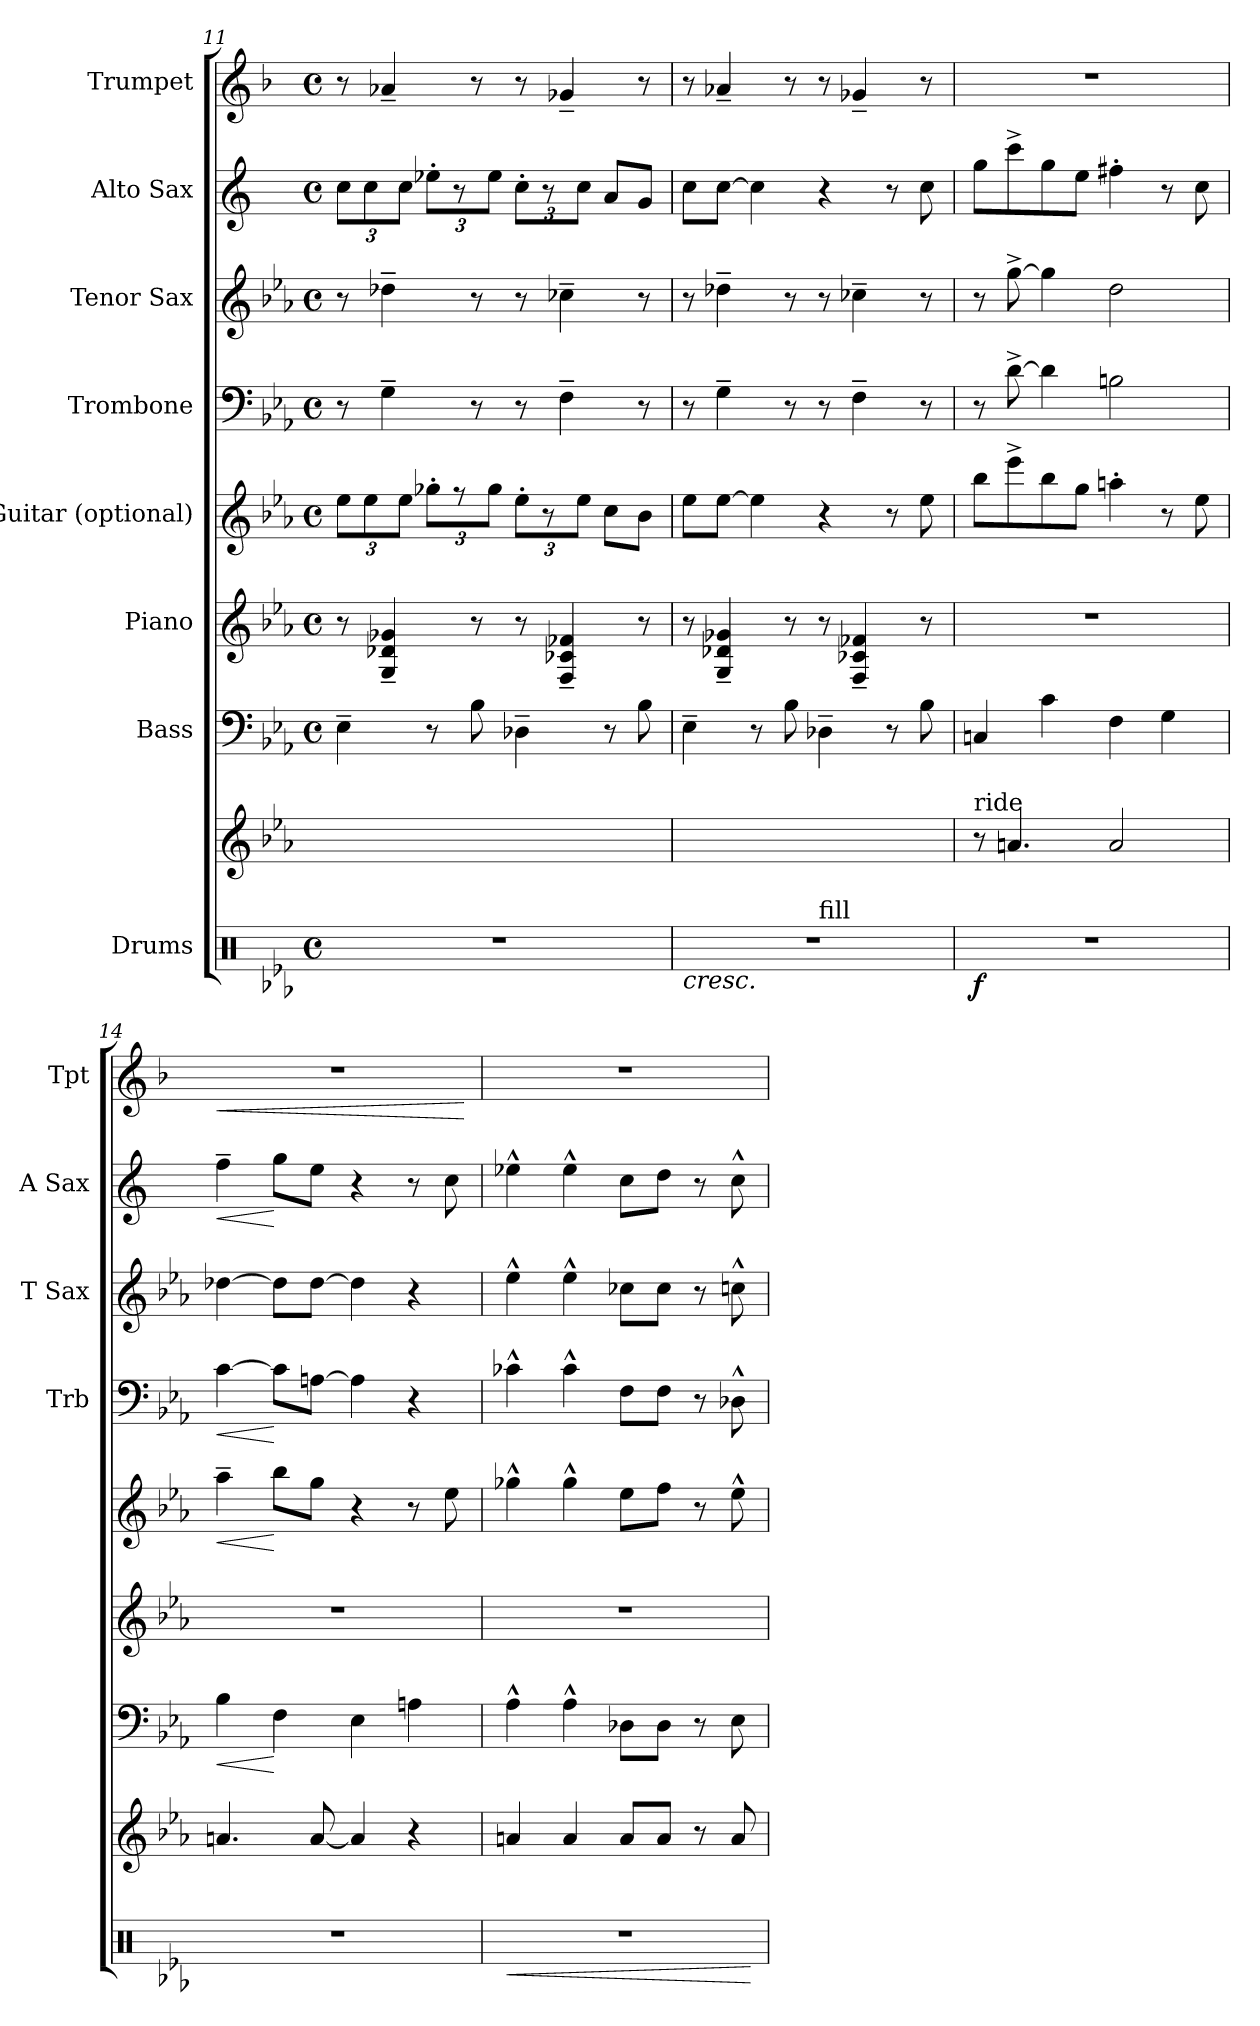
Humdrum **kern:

**kern	**dynam	**kern	**kern	**dynam	**kern	**kern	**dynam	**kern	**dynam	**kern	**kern	**dynam	**kern	**dynam
*part9	*part9	*part8	*part7	*part7	*part6	*part5	*part5	*part4	*part4	*part3	*part2	*part2	*part1	*part1
*staff9	*staff9	*staff8	*staff7	*staff7	*staff6	*staff5	*staff5	*staff4	*staff4	*staff3	*staff2	*staff2	*staff1	*staff1
*I"Drums	*	*	*I"Bass	*	*I"Piano	*I"Guitar (optional)	*	*I"Trombone	*	*I"Tenor Sax	*I"Alto Sax	*	*I"Trumpet	*
*	*	*	*	*	*	*	*	*I'Trb	*	*I'T Sax	*I'A Sax	*	*I'Tpt	*
!!LO:PB:g=z
*clefX	*	*	*clefF4	*	*clefG2	*clefG2	*	*clefF4	*	*clefG2	*clefG2	*	*clefG2	*
*	*	*	*ITrd7c12	*	*	*ITrd7c12	*	*	*	*ITrd8c14	*ITrd5c9	*	*ITrd1c2	*
*k[b-e-a-]	*	*k[b-e-a-]	*k[b-e-a-]	*	*k[b-e-a-]	*k[b-e-a-]	*	*k[b-e-a-]	*	*k[b-e-a-]	*k[b-e-a-]	*	*k[b-e-a-]	*
*E-:	*	*E-:	*E-:	*	*E-:	*E-:	*	*E-:	*	*E-:	*E-:	*	*E-:	*
*M4/4	*	*	*M4/4	*	*M4/4	*M4/4	*	*M4/4	*	*M4/4	*M4/4	*	*M4/4	*
*met(c)	*	*	*met(c)	*	*met(c)	*met(c)	*	*met(c)	*	*met(c)	*met(c)	*	*met(c)	*
=11	=11	=11	=11	=11	=11	=11	=11	=11	=11	=11	=11	=11	=11	=11
1r	.	1ryy	4EE-~>\	.	8r	12e-\L	.	8r	.	8r	12e-\L	.	8r	.
.	.	.	.	.	.	12e-\	.	.	.	.	12e-\	.	.	.
.	.	.	.	.	4G/~< 4d-X/~< 4g-X/~<	.	.	4G~>\	.	4d-X~>\	.	.	4g-X~</	.
.	.	.	.	.	.	12e-\J	.	.	.	.	12e-\J	.	.	.
.	.	.	8r	.	.	12g-X'>\L	.	.	.	.	12g-X'>\L	.	.	.
.	.	.	.	.	.	12r	.	.	.	.	12r	.	.	.
.	.	.	8BB-\	.	8r	.	.	8r	.	8r	.	.	8r	.
.	.	.	.	.	.	12g-\J	.	.	.	.	12g-\J	.	.	.
.	.	.	4DD-X~>\	.	8r	12e-'>\L	.	8r	.	8r	12e-'>\L	.	8r	.
.	.	.	.	.	.	12r	.	.	.	.	12r	.	.	.
.	.	.	.	.	4F/~< 4c-X/~< 4f-X/~<	.	.	4F~>\	.	4c-X~>\	.	.	4f-X~</	.
.	.	.	.	.	.	12e-\J	.	.	.	.	12e-\J	.	.	.
.	.	.	8r	.	.	8c\L	.	.	.	.	8c/L	.	.	.
.	.	.	8BB-\	.	8r	8B-\J	.	8r	.	8r	8B-/J	.	8r	.
=12	=12	=12	=12	=12	=12	=12	=12	=12	=12	=12	=12	=12	=12	=12
!	!LO:HP:b	!	!	!	!	!	!	!	!	!	!	!	!	!
*^	*	*	*	*	*	*	*	*	*	*	*	*	*	*
1r	2ryy	<	1ryy	4EE-~>\	.	8r	8e-\L	.	8r	.	8r	8e-\L	.	8r	.
.	.	.	.	.	.	4G/~< 4d-X/~< 4g-X/~<	[8e-\J	.	4G~>\	.	4d-X~>\	[8e-\J	.	4g-X~</	.
.	.	.	.	8r	.	.	4e-\]	.	.	.	.	4e-\]	.	.	.
.	.	.	.	8BB-\	.	8r	.	.	8r	.	8r	.	.	8r	.
!	!LO:TX:a:t=fill	!	!	!	!	!	!	!	!	!	!	!	!	!	!
.	2ryy	.	.	4DD-X~>\	.	8r	4r	.	8r	.	8r	4r	.	8r	.
.	.	.	.	.	.	4F/~< 4c-X/~< 4f-X/~<	.	.	4F~>\	.	4c-X~>\	.	.	4f-X~</	.
.	.	.	.	8r	.	.	8r	.	.	.	.	8r	.	.	.
.	.	.	.	8BB-\	.	8r	8e-\	.	8r	.	8r	8e-\	.	8r	.
=13	=13	=13	=13	=13	=13	=13	=13	=13	=13	=13	=13	=13	=13	=13	=13
!	!	!	!LO:TX:a:t=ride	!	!	!	!	!	!	!	!	!	!	!	!
!	!	!LO:DY:b	!	!	!	!	!	!	!	!	!	!	!	!	!
*v	*v	*	*	*	*	*	*	*	*	*	*	*	*	*	*
1r	f	8r	4CCni/	.	1r	8b-\L	.	8r	.	8r	8b-\L	.	1r	.
.	.	4.an/	.	.	.	8ee-^>\	.	[8d^>\	.	[8g^>\	8ee-^>\	.	.	.
.	.	.	4C\	.	.	8b-\	.	4d\]	.	4g\]	8b-\	.	.	.
.	.	.	.	.	.	8g\J	.	.	.	.	8g\J	.	.	.
.	.	2a/	4FF\	.	.	4an'>\	.	2Bn\	.	2d\	4an'>\	.	.	.
.	.	.	4GG\	.	.	8r	.	.	.	.	8r	.	.	.
.	.	.	.	.	.	8e-\	.	.	.	.	8e-\	.	.	.
.	[	.	.	.	.	.	.	.	.	.	.	.	.	.
=14	=14	=14	=14	=14	=14	=14	=14	=14	=14	=14	=14	=14	=14	=14
!	!	!	!	!LO:HP:b	!	!	!LO:HP:b	!	!LO:HP:b	!	!	!LO:HP:b	!	!LO:HP:b
1r	.	4.an/	4BB-\	<	1r	4a-i~>\	<	[4c\	<	[4d-X\	4a-i~>\	<	1r	<
.	.	.	4FF\	[	.	8b-\L	[	8c\L]	[	8d-\L]	8b-\L	[	.	.
.	.	[8a/	.	.	.	8g\J	.	[8An\J	.	[8d-\J	8g\J	.	.	.
.	.	4a/]	4EE-\	.	.	4r	.	4A\]	.	4d-\]	4r	.	.	.
.	.	4r	4AAn\	.	.	8r	.	4r	.	4r	8r	.	.	.
.	.	.	.	.	.	8e-\	.	.	.	.	8e-\	.	.	.
.	.	.	.	.	.	.	.	.	.	.	.	.	.	[
=15	=15	=15	=15	=15	=15	=15	=15	=15	=15	=15	=15	=15	=15	=15
!	!LO:HP:b	!	!	!	!	!	!	!	!	!	!	!	!	!
1r	<	4an/	4AA-i^^>\	.	1r	4g-X^^>\	.	4c-X^^>\	.	4e-^^>\	4g-X^^>\	.	1r	.
.	.	4a/	4AA-^^>\	.	.	4g-^^>\	.	4c-^^>\	.	4e-^^>\	4g-^^>\	.	.	.
.	.	8a/L	8DD-X\L	.	.	8e-\L	.	8F\L	.	8c-X\L	8e-\L	.	.	.
.	.	8a/J	8DD-\J	.	.	8f\J	.	8F\J	.	8c-\J	8f\J	.	.	.
.	.	8r	8r	.	.	8r	.	8r	.	8r	8r	.	.	.
.	.	8a/	8EE-\	.	.	8e-^^>\	.	8D-X^^>\	.	8cn^^>\	8e-^^>\	.	.	.
.	[	.	.	.	.	.	.	.	.	.	.	.	.	.
=	=	=	=	=	=	=	=	=	=	=	=	=	=	=
*-	*-	*-	*-	*-	*-	*-	*-	*-	*-	*-	*-	*-	*-	*-
